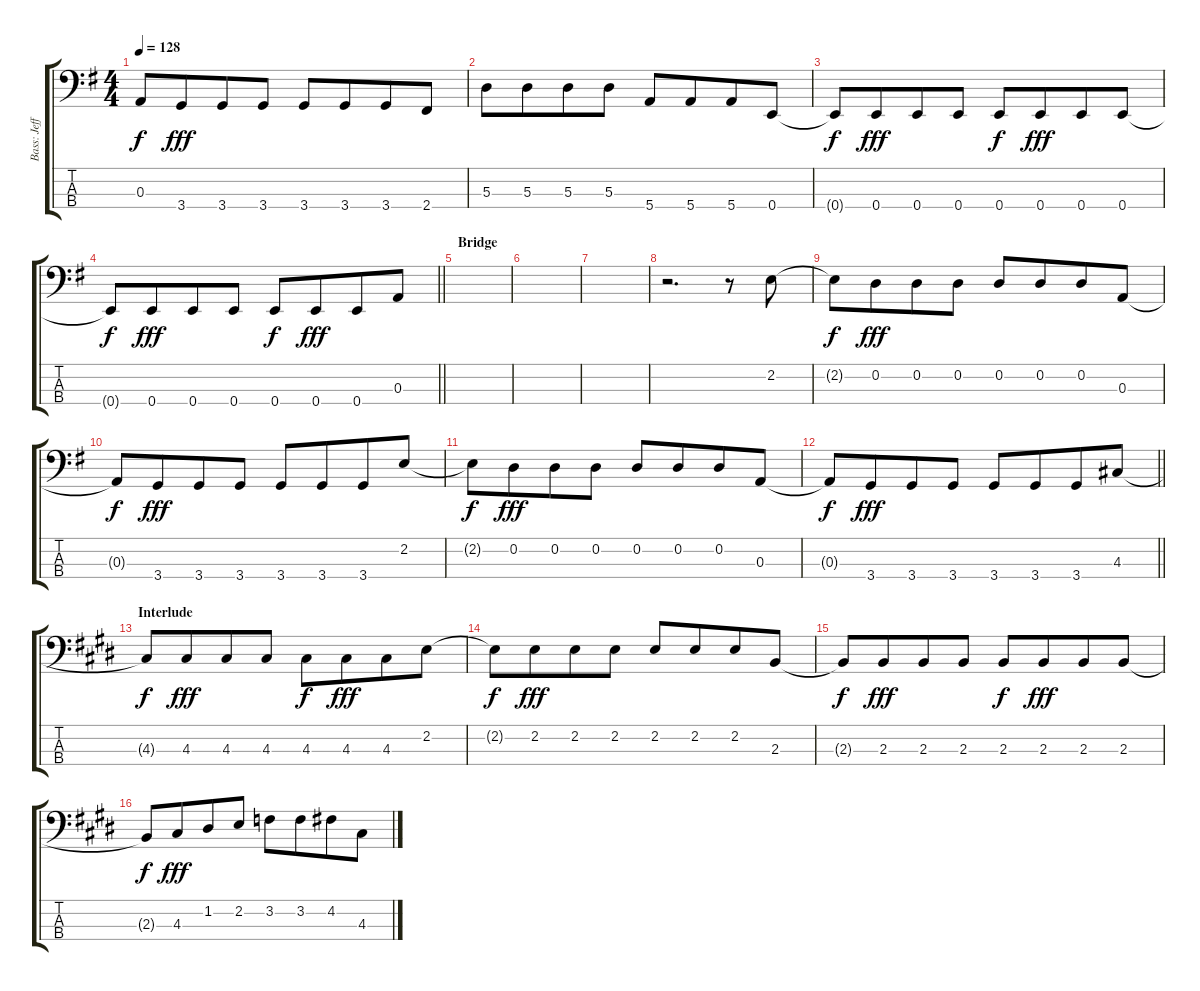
\track ("Bass: Jeff" "Bass: Jeff") {instrument electricbassfinger}
\staff {score tabs}
\tuning (G2 D2 A1 E1) {hide}
\ts (4 4)
\tempo 128
\clef f4
\ks g
0.3{t}.8{dy f} 3.4.8{dy fff beam merge} 3.4.8 3.4.8 3.4.8 3.4.8{beam merge} 3.4.8 2.4.8 |
5.3.8 5.3.8{beam merge} 5.3.8 5.3.8 5.4.8 5.4.8{beam merge} 5.4.8 0.4.8 |
0.4{t}.8{dy f} 0.4.8{dy fff beam merge} 0.4.8 0.4.8 0.4.8{dy f} 0.4.8{dy fff beam merge} 0.4.8 0.4.8 |
\barLineRight lightlight
0.4{t}.8{dy f} 0.4.8{dy fff beam merge} 0.4.8 0.4.8 0.4.8{dy f} 0.4.8{dy fff beam merge} 0.4.8 0.3.8 |
\section ("" "Bridge")
|
|
|
r.2{d} r.8 2.2.8 |
2.2{t}.8{dy f} 0.2.8{dy fff beam merge} 0.2.8 0.2.8 0.2.8 0.2.8{beam merge} 0.2.8 0.3.8 |
0.3{t}.8{dy f} 3.4.8{dy fff beam merge} 3.4.8 3.4.8 3.4.8 3.4.8{beam merge} 3.4.8 2.2.8 |
2.2{t}.8{dy f} 0.2.8{dy fff beam merge} 0.2.8 0.2.8 0.2.8 0.2.8{beam merge} 0.2.8 0.3.8 |
\barLineRight lightlight
0.3{t}.8{dy f} 3.4.8{dy fff beam merge} 3.4.8 3.4.8 3.4.8 3.4.8{beam merge} 3.4.8 4.3.8 |
\section ("" "Interlude")
\ks e
4.3{t}.8{dy f} 4.3.8{dy fff beam merge} 4.3.8 4.3.8 4.3.8{dy f} 4.3.8{dy fff beam merge} 4.3.8 2.2.8 |
2.2{t}.8{dy f} 2.2.8{dy fff beam merge} 2.2.8 2.2.8 2.2.8 2.2.8{beam merge} 2.2.8 2.3.8 |
2.3{t}.8{dy f} 2.3.8{dy fff beam merge} 2.3.8 2.3.8 2.3.8{dy f} 2.3.8{dy fff beam merge} 2.3.8 2.3.8 |
2.3{t}.8{dy f} 4.3.8{dy fff beam merge} 1.2.8 2.2.8 3.2.8 3.2.8{beam merge} 4.2.8 4.3.8
